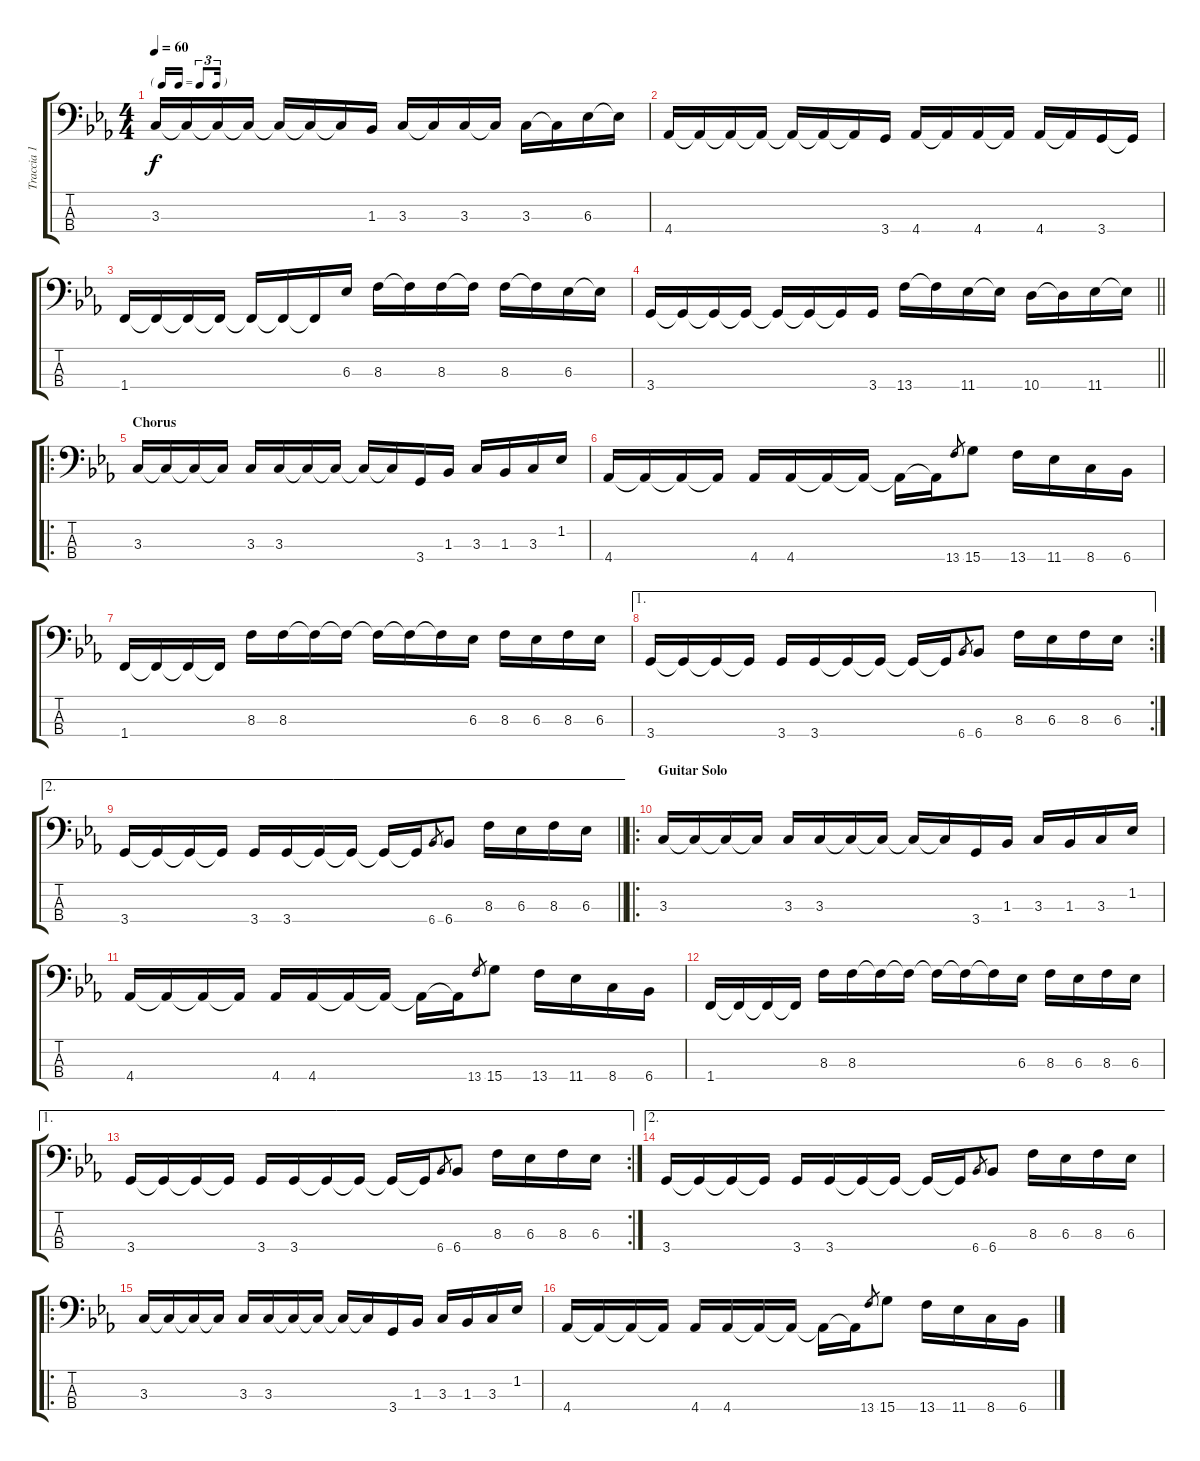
\track ("Traccia 1" "Traccia 1") {instrument electricbasspick}
\staff {score tabs}
\tuning (G2 D2 A1 E1) {hide}
\ts (4 4)
\tf triplet16th
\tempo 60
\clef f4
\ks cminor
3.3.16{dy f} 3.3{t}.16 3.3{t}.16 3.3{t}.16 3.3{t}.16 3.3{t}.16 3.3{t}.16 1.3.16 3.3.16 3.3{t}.16 3.3.16 3.3{t}.16 3.3.16 3.3{t}.16 6.3.16 6.3{t}.16 |
4.4.16 4.4{t}.16 4.4{t}.16 4.4{t}.16 4.4{t}.16 4.4{t}.16 4.4{t}.16 3.4.16 4.4.16 4.4{t}.16 4.4.16 4.4{t}.16 4.4.16 4.4{t}.16 3.4.16 3.4{t}.16 |
1.4.16 1.4{t}.16 1.4{t}.16 1.4{t}.16 1.4{t}.16 1.4{t}.16 1.4{t}.16 6.3.16 8.3.16 8.3{t}.16 8.3.16 8.3{t}.16 8.3.16 8.3{t}.16 6.3.16 6.3{t}.16 |
\barLineRight lightlight
3.4.16 3.4{t}.16 3.4{t}.16 3.4{t}.16 3.4{t}.16 3.4{t}.16 3.4{t}.16 3.4.16 13.4.16 13.4{t}.16 11.4.16 11.4{t}.16 10.4.16 10.4{t}.16 11.4.16 11.4{t}.16 |
\ro
\section ("" "Chorus")
3.3.16 3.3{t}.16 3.3{t}.16 3.3{t}.16 3.3.16 3.3.16 3.3{t}.16 3.3{t}.16 3.3{t}.16 3.3{t}.16 3.4.16 1.3.16 3.3.16 1.3.16 3.3.16 1.2.16 |
4.4.16 4.4{t}.16 4.4{t}.16 4.4{t}.16 4.4.16 4.4.16 4.4{t}.16 4.4{t}.16 4.4{t}.16 4.4{t}.16 13.4.8{gr} 15.4.8 13.4.16 11.4.16 8.4.16 6.4.16 |
1.4.16 1.4{t}.16 1.4{t}.16 1.4{t}.16 8.3.16 8.3.16 8.3{t}.16 8.3{t}.16 8.3{t}.16 8.3{t}.16 8.3{t}.16 6.3.16 8.3.16 6.3.16 8.3.16 6.3.16 |
\ae 1
\rc 2
3.4.16 3.4{t}.16 3.4{t}.16 3.4{t}.16 3.4.16 3.4.16 3.4{t}.16 3.4{t}.16 3.4{t}.16 3.4{t}.16 6.4.8{gr} 6.4.8 8.3.16 6.3.16 8.3.16 6.3.16 |
\ae 2
\barLineRight lightlight
3.4.16 3.4{t}.16 3.4{t}.16 3.4{t}.16 3.4.16 3.4.16 3.4{t}.16 3.4{t}.16 3.4{t}.16 3.4{t}.16 6.4.8{gr} 6.4.8 8.3.16 6.3.16 8.3.16 6.3.16 |
\ro
\section ("" "Guitar Solo")
3.3.16 3.3{t}.16 3.3{t}.16 3.3{t}.16 3.3.16 3.3.16 3.3{t}.16 3.3{t}.16 3.3{t}.16 3.3{t}.16 3.4.16 1.3.16 3.3.16 1.3.16 3.3.16 1.2.16 |
4.4.16 4.4{t}.16 4.4{t}.16 4.4{t}.16 4.4.16 4.4.16 4.4{t}.16 4.4{t}.16 4.4{t}.16 4.4{t}.16 13.4.8{gr} 15.4.8 13.4.16 11.4.16 8.4.16 6.4.16 |
1.4.16 1.4{t}.16 1.4{t}.16 1.4{t}.16 8.3.16 8.3.16 8.3{t}.16 8.3{t}.16 8.3{t}.16 8.3{t}.16 8.3{t}.16 6.3.16 8.3.16 6.3.16 8.3.16 6.3.16 |
\ae 1
\rc 2
3.4.16 3.4{t}.16 3.4{t}.16 3.4{t}.16 3.4.16 3.4.16 3.4{t}.16 3.4{t}.16 3.4{t}.16 3.4{t}.16 6.4.8{gr} 6.4.8 8.3.16 6.3.16 8.3.16 6.3.16 |
\ae 2
3.4.16 3.4{t}.16 3.4{t}.16 3.4{t}.16 3.4.16 3.4.16 3.4{t}.16 3.4{t}.16 3.4{t}.16 3.4{t}.16 6.4.8{gr} 6.4.8 8.3.16 6.3.16 8.3.16 6.3.16 |
\ro
3.3.16 3.3{t}.16 3.3{t}.16 3.3{t}.16 3.3.16 3.3.16 3.3{t}.16 3.3{t}.16 3.3{t}.16 3.3{t}.16 3.4.16 1.3.16 3.3.16 1.3.16 3.3.16 1.2.16 |
4.4.16 4.4{t}.16 4.4{t}.16 4.4{t}.16 4.4.16 4.4.16 4.4{t}.16 4.4{t}.16 4.4{t}.16 4.4{t}.16 13.4.8{gr} 15.4.8 13.4.16 11.4.16 8.4.16 6.4.16
